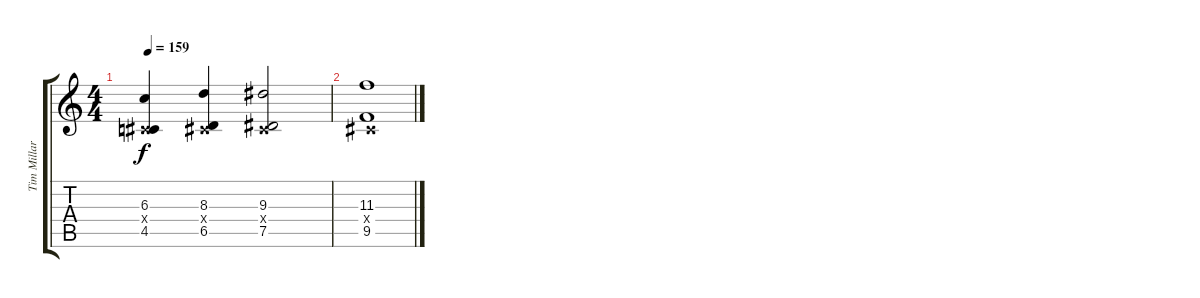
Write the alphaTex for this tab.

\track ("Tim Millar" "Tim Millar") {instrument distortionguitar}
\staff {score tabs}
\tuning (Eb4 Bb3 Gb3 Db3 Ab2 Db2) {hide}
\ts (4 4)
\tempo 159
\clef g2
\ks c
(6.3 0.4{x} 4.5).4{dy f} (8.3 0.4{x} 6.5).4 (9.3 0.4{x} 7.5).2 |
(11.3 0.4{x} 9.5).1
